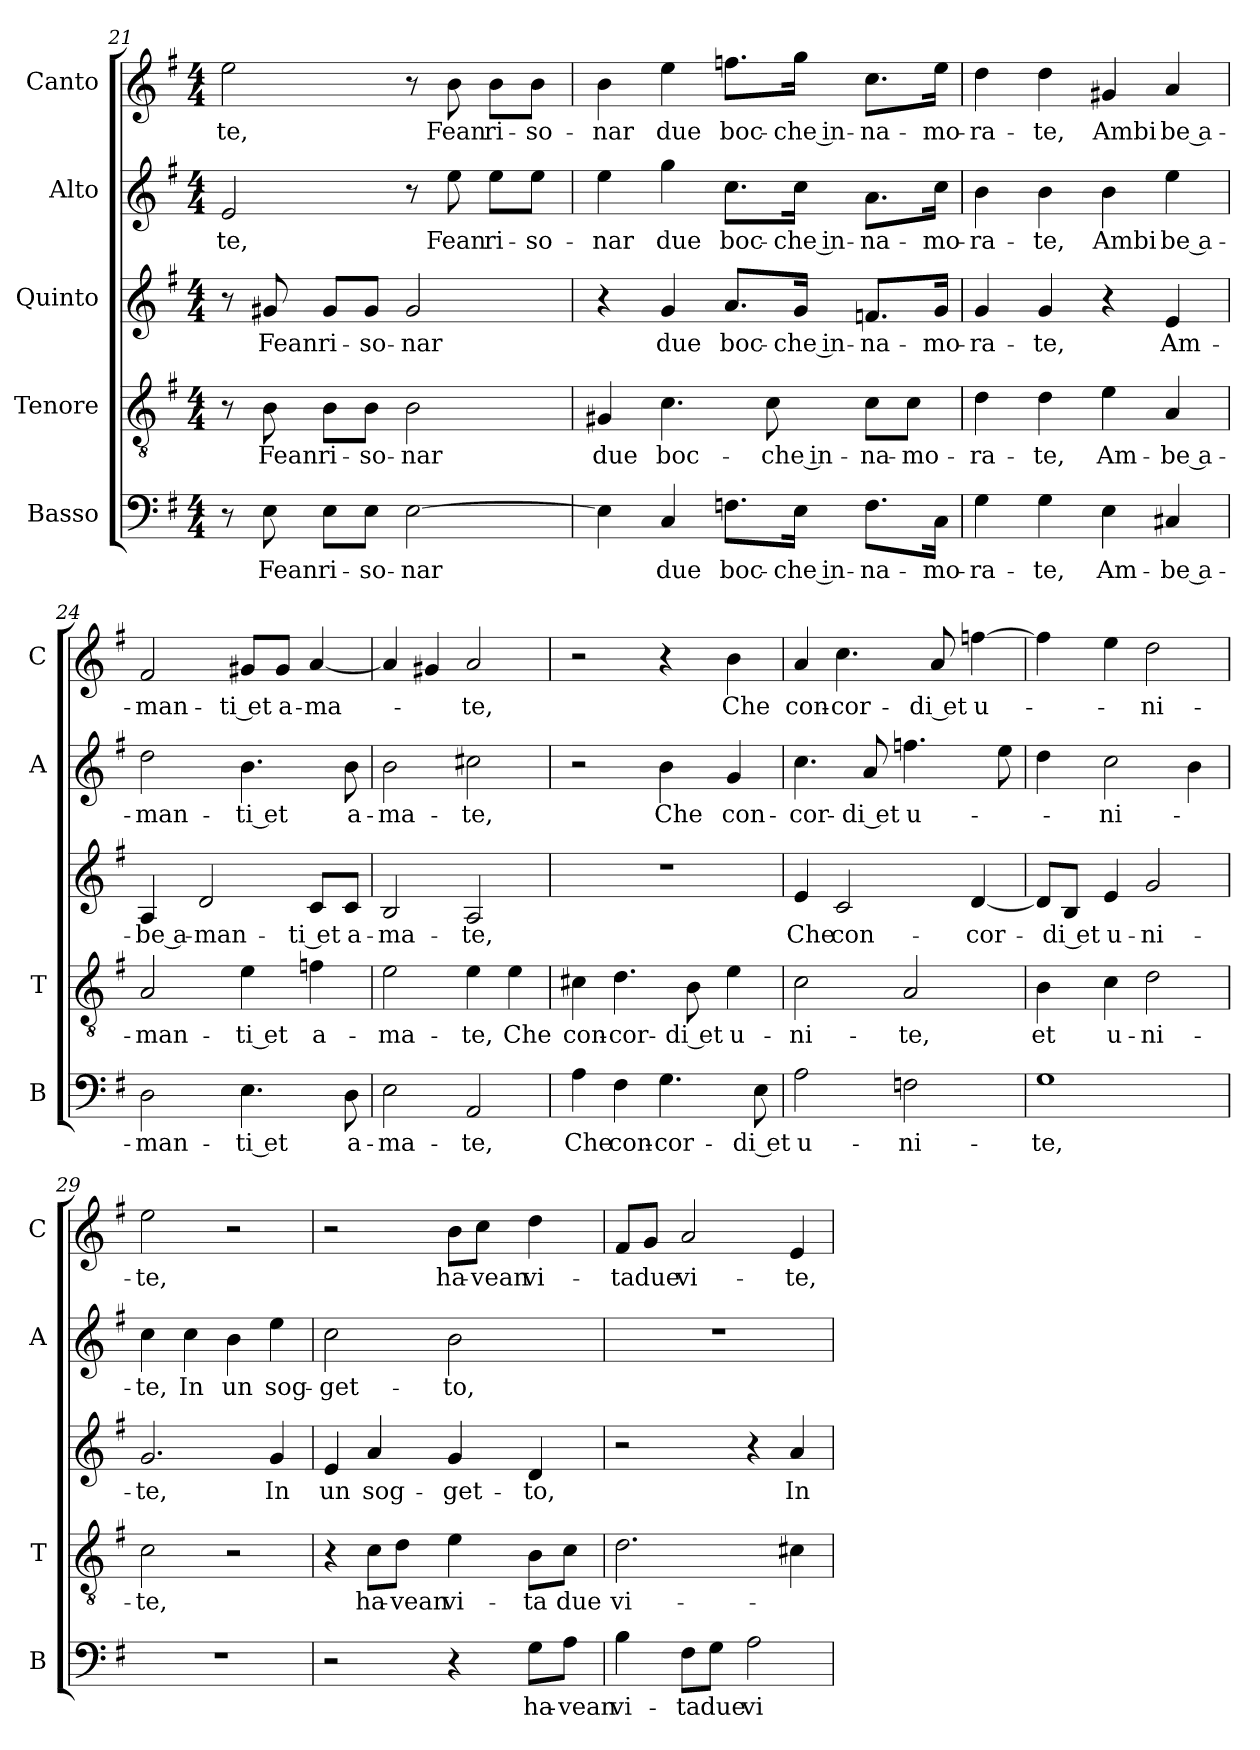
**kern	**text	**kern	**text	**kern	**text	**kern	**text	**kern	**text
*part5	*part5	*part4	*part4	*part3	*part3	*part2	*part2	*part1	*part1
*staff5	*staff5	*staff4	*staff4	*staff3	*staff3	*staff2	*staff2	*staff1	*staff1
*I"Basso	*	*I"Tenore	*	*I"Quinto	*	*I"Alto	*	*I"Canto	*
*I'B	*	*I'T	*	*	*	*I'A	*	*I'C	*
*clefF4	*	*clefGv2	*	*clefG2	*	*clefG2	*	*clefG2	*
*k[f#]	*	*k[f#]	*	*k[f#]	*	*k[f#]	*	*k[f#]	*
*G:	*	*G:	*	*G:	*	*G:	*	*G:	*
*M4/4	*	*M4/4	*	*M4/4	*	*M4/4	*	*M4/4	*
=21	=21	=21	=21	=21	=21	=21	=21	=21	=21
!	!	!	!	!	!	!	!LO:LY:b	!	!LO:LY:b
8r	.	8r	.	8r	.	2e/	te,	2ee\	-te,
!	!LO:LY:b	!	!LO:LY:b	!	!LO:LY:b	!	!	!	!
8E\	Fean	8B\	Fean	8g#X/	Fean	.	.	.	.
!	!LO:LY:b	!	!LO:LY:b	!	!LO:LY:b	!	!	!	!
8E\L	ri-	8B\L	ri-	8g#/L	ri-	.	.	.	.
!	!LO:LY:b	!	!LO:LY:b	!	!LO:LY:b	!	!	!	!
8E\J	-so-	8B\J	-so-	8g#/J	-so-	.	.	.	.
!	!LO:LY:b	!	!LO:LY:b	!	!LO:LY:b	!	!	!	!
[2E\	-nar	2B\	-nar	2g#/	-nar	8r	.	8r	.
!	!	!	!	!	!	!	!LO:LY:b	!	!LO:LY:b
.	.	.	.	.	.	8ee\	Fean	8b\	Fean
!	!	!	!	!	!	!	!LO:LY:b	!	!LO:LY:b
.	.	.	.	.	.	8ee\L	ri-	8b\L	ri-
!	!	!	!	!	!	!	!LO:LY:b	!	!LO:LY:b
.	.	.	.	.	.	8ee\J	-so-	8b\J	-so-
=22	=22	=22	=22	=22	=22	=22	=22	=22	=22
!	!	!	!LO:LY:b	!	!	!	!LO:LY:b	!	!LO:LY:b
4E\]	.	4G#X/	due	4r	.	4ee\	-nar	4b\	-nar
!	!LO:LY:b	!	!LO:LY:b	!	!LO:LY:b	!	!LO:LY:b	!	!LO:LY:b
4C/	due	4.c\	boc-	4g/	due	4gg\	due	4ee\	due
!	!LO:LY:b	!	!	!	!LO:LY:b	!	!LO:LY:b	!	!LO:LY:b
8.Fn\L	boc-	.	.	8.a/L	boc-	8.cc\L	boc-	8.ffn\L	boc-
!	!	!	!LO:LY:b	!	!	!	!	!	!
.	.	8c\	-che in-	.	.	.	.	.	.
!	!LO:LY:b	!	!	!	!LO:LY:b	!	!LO:LY:b	!	!LO:LY:b
16E\Jk	-che in-	.	.	16g/Jk	-che in-	16cc\Jk	-che in-	16gg\Jk	-che in-
!	!LO:LY:b	!	!LO:LY:b	!	!LO:LY:b	!	!LO:LY:b	!	!LO:LY:b
8.F\L	-na-	8c\L	-na-	8.fn/L	-na-	8.a\L	-na-	8.cc\L	-na-
!	!	!	!LO:LY:b	!	!	!	!	!	!
.	.	8c\J	-mo-	.	.	.	.	.	.
!	!LO:LY:b	!	!	!	!LO:LY:b	!	!LO:LY:b	!	!LO:LY:b
16C\Jk	-mo-	.	.	16g/Jk	-mo-	16cc\Jk	-mo-	16ee\Jk	-mo-
=23	=23	=23	=23	=23	=23	=23	=23	=23	=23
!	!LO:LY:b	!	!LO:LY:b	!	!LO:LY:b	!	!LO:LY:b	!	!LO:LY:b
4G\	-ra-	4d\	-ra-	4g/	-ra-	4b\	-ra-	4dd\	-ra-
!	!LO:LY:b	!	!LO:LY:b	!	!LO:LY:b	!	!LO:LY:b	!	!LO:LY:b
4G\	-te,	4d\	-te,	4g/	-te,	4b\	-te,	4dd\	-te,
!	!LO:LY:b	!	!LO:LY:b	!	!	!	!LO:LY:b	!	!LO:LY:b
4E\	Am-	4e\	Am-	4r	.	4b\	Ambi	4g#X/	Ambi
!	!LO:LY:b	!	!LO:LY:b	!	!LO:LY:b	!	!LO:LY:b	!	!LO:LY:b
4C#X/	-be a-	4A/	-be a-	4e/	Am-	4ee\	be a-	4a/	be a-
!!LO:LB:g=z
=24	=24	=24	=24	=24	=24	=24	=24	=24	=24
!	!LO:LY:b	!	!LO:LY:b	!	!LO:LY:b	!	!LO:LY:b	!	!LO:LY:b
2D\	-man-	2A/	-man-	4A/	-be a-	2dd\	-man-	2f#/	-man-
!	!	!	!	!	!LO:LY:b	!	!	!	!
.	.	.	.	2d/	-man-	.	.	.	.
!	!LO:LY:b	!	!LO:LY:b	!	!	!	!LO:LY:b	!	!LO:LY:b
4.E\	-ti et	4e\	-ti et	.	.	4.b\	-ti et	8g#X/L	-ti et
!	!	!	!	!	!	!	!	!	!LO:LY:b
.	.	.	.	.	.	.	.	8g#/J	a-
!	!	!	!LO:LY:b	!	!LO:LY:b	!	!	!	!LO:LY:b
.	.	4fn\	a-	8c/L	-ti et	.	.	[4a/	-ma-
!	!LO:LY:b	!	!	!	!LO:LY:b	!	!LO:LY:b	!	!
8D\	a-	.	.	8c/J	a-	8b\	a-	.	.
=25	=25	=25	=25	=25	=25	=25	=25	=25	=25
!	!LO:LY:b	!	!LO:LY:b	!	!LO:LY:b	!	!LO:LY:b	!	!
2E\	-ma-	2e\	-ma-	2B/	-ma-	2b\	-ma-	4a/]	.
.	.	.	.	.	.	.	.	4g#X/	.
!	!LO:LY:b	!	!LO:LY:b	!	!LO:LY:b	!	!LO:LY:b	!	!LO:LY:b
2AA/	-te,	4e\	-te,	2A/	-te,	2cc#X\	-te,	2a/	-te,
!	!	!	!LO:LY:b	!	!	!	!	!	!
.	.	4e\	Che	.	.	.	.	.	.
=26	=26	=26	=26	=26	=26	=26	=26	=26	=26
!	!LO:LY:b	!	!LO:LY:b	!	!	!	!	!	!
4A\	Che	4c#X\	con-	1r	.	2r	.	2r	.
!	!LO:LY:b	!	!LO:LY:b	!	!	!	!	!	!
4F#\	con-	4.d\	-cor-	.	.	.	.	.	.
!	!LO:LY:b	!	!	!	!	!	!LO:LY:b	!	!
4.G\	-cor-	.	.	.	.	4b\	Che	4r	.
!	!	!	!LO:LY:b	!	!	!	!	!	!
.	.	8B\	-di et	.	.	.	.	.	.
!	!	!	!LO:LY:b	!	!	!	!LO:LY:b	!	!LO:LY:b
.	.	4e\	u-	.	.	4g/	con-	4b\	Che
!	!LO:LY:b	!	!	!	!	!	!	!	!
8E\	-di et	.	.	.	.	.	.	.	.
=27	=27	=27	=27	=27	=27	=27	=27	=27	=27
!	!LO:LY:b	!	!LO:LY:b	!	!LO:LY:b	!	!LO:LY:b	!	!LO:LY:b
2A\	u-	2c\	-ni-	4e/	Che	4.cc\	-cor-	4a/	con-
!	!	!	!	!	!LO:LY:b	!	!	!	!LO:LY:b
.	.	.	.	2c/	con-	.	.	4.cc\	-cor-
!	!	!	!	!	!	!	!LO:LY:b	!	!
.	.	.	.	.	.	8a/	-di et	.	.
!	!LO:LY:b	!	!LO:LY:b	!	!	!	!LO:LY:b	!	!
2Fn\	-ni-	2A/	-te,	.	.	4.ffn\	u-	.	.
!	!	!	!	!	!	!	!	!	!LO:LY:b
.	.	.	.	.	.	.	.	8a/	-di et
!	!	!	!	!	!LO:LY:b	!	!	!	!LO:LY:b
.	.	.	.	[4d/	-cor-	.	.	[4ffn\	u-
.	.	.	.	.	.	8ee\	.	.	.
=28	=28	=28	=28	=28	=28	=28	=28	=28	=28
!	!LO:LY:b	!	!LO:LY:b	!	!	!	!	!	!
1G	-te,	4B\	et	8d/L]	.	4dd\	.	4ff\]	.
!	!	!	!	!	!LO:LY:b	!	!	!	!
.	.	.	.	8B/J	-di et	.	.	.	.
!	!	!	!LO:LY:b	!	!LO:LY:b	!	!LO:LY:b	!	!
.	.	4c\	u-	4e/	u-	2cc\	-ni-	4ee\	.
!	!	!	!LO:LY:b	!	!LO:LY:b	!	!	!	!LO:LY:b
.	.	2d\	-ni-	2g/	-ni-	.	.	2dd\	-ni-
.	.	.	.	.	.	4b\	.	.	.
=29	=29	=29	=29	=29	=29	=29	=29	=29	=29
!	!	!	!LO:LY:b	!	!LO:LY:b	!	!LO:LY:b	!	!LO:LY:b
1r	.	2c\	-te,	2.g/	-te,	4cc\	-te,	2ee\	-te,
!	!	!	!	!	!	!	!LO:LY:b	!	!
.	.	.	.	.	.	4cc\	In	.	.
!	!	!	!	!	!	!	!LO:LY:b	!	!
.	.	2r	.	.	.	4b\	un	2r	.
!	!	!	!	!	!LO:LY:b	!	!LO:LY:b	!	!
.	.	.	.	4g/	In	4ee\	sog-	.	.
!!LO:PB:g=z
=30	=30	=30	=30	=30	=30	=30	=30	=30	=30
!	!	!	!	!	!LO:LY:b	!	!LO:LY:b	!	!
2r	.	4r	.	4e/	un	2cc\	-get-	2r	.
!	!	!	!LO:LY:b	!	!LO:LY:b	!	!	!	!
.	.	8c\L	ha-	4a/	sog-	.	.	.	.
!	!	!	!LO:LY:b	!	!	!	!	!	!
.	.	8d\J	-vean	.	.	.	.	.	.
!	!	!	!LO:LY:b	!	!LO:LY:b	!	!LO:LY:b	!	!LO:LY:b
4r	.	4e\	vi-	4g/	-get-	2b\	-to,	8b\L	ha-
!	!	!	!	!	!	!	!	!	!LO:LY:b
.	.	.	.	.	.	.	.	8cc\J	-vean
!	!LO:LY:b	!	!LO:LY:b	!	!LO:LY:b	!	!	!	!LO:LY:b
8G\L	ha-	8B\L	-ta	4d/	-to,	.	.	4dd\	vi-
!	!LO:LY:b	!	!LO:LY:b	!	!	!	!	!	!
8A\J	-vean	8c\J	due	.	.	.	.	.	.
=31	=31	=31	=31	=31	=31	=31	=31	=31	=31
!	!LO:LY:b	!	!LO:LY:b	!	!	!	!	!	!LO:LY:b
4B\	vi-	2.d\	vi-	2r	.	1r	.	8f#/L	-ta
!	!	!	!	!	!	!	!	!	!LO:LY:b
.	.	.	.	.	.	.	.	8g/J	due
!	!LO:LY:b	!	!	!	!	!	!	!	!LO:LY:b
8F#\L	-ta	.	.	.	.	.	.	2a/	vi-
!	!LO:LY:b	!	!	!	!	!	!	!	!
8G\J	due	.	.	.	.	.	.	.	.
!	!LO:LY:b	!	!	!	!	!	!	!	!
2A\	vi-	.	.	4r	.	.	.	.	.
!	!	!	!	!	!LO:LY:b	!	!	!	!LO:LY:b
.	.	4c#X\	.	4a/	In	.	.	4e/	-te,
=	=	=	=	=	=	=	=	=	=
*-	*-	*-	*-	*-	*-	*-	*-	*-	*-
